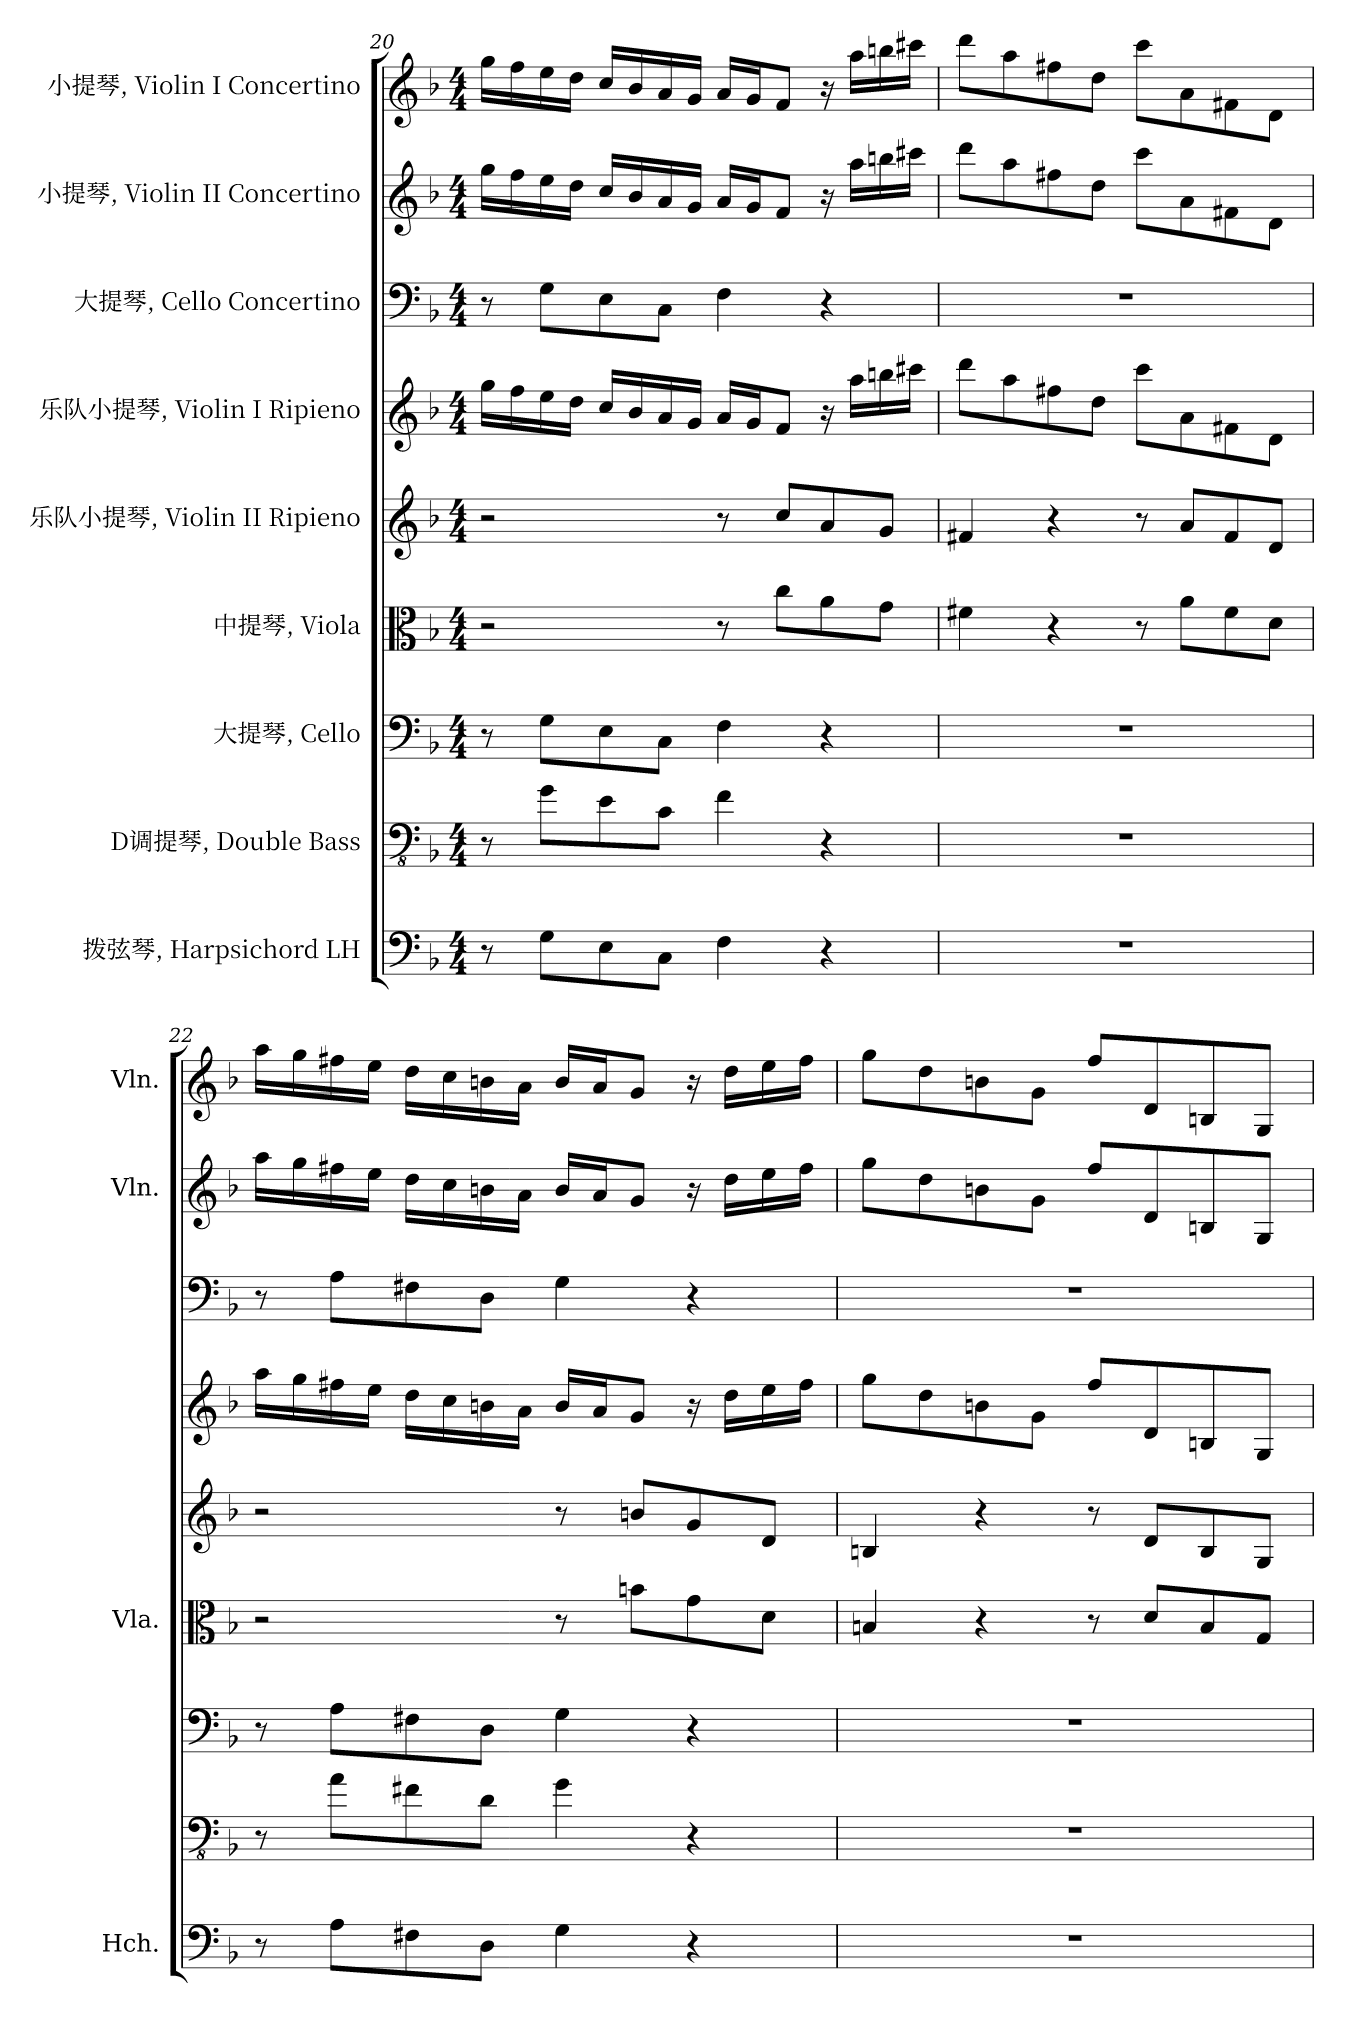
**kern	**kern	**kern	**kern	**kern	**kern	**kern	**kern	**kern
*part9	*part8	*part7	*part6	*part5	*part4	*part3	*part2	*part1
*staff9	*staff8	*staff7	*staff6	*staff5	*staff4	*staff3	*staff2	*staff1
*I"拨弦琴, Harpsichord LH	*I"D调提琴, Double Bass	*I"大提琴, Cello	*I"中提琴, Viola	*I"乐队小提琴, Violin II Ripieno	*I"乐队小提琴, Violin I Ripieno	*I"大提琴, Cello Concertino	*I"小提琴, Violin II Concertino	*I"小提琴, Violin I Concertino
*I'Hch.	*	*	*I'Vla.	*	*	*	*I'Vln.	*I'Vln.
*clefF4	*clefFv4	*clefF4	*clefC3	*clefG2	*clefG2	*clefF4	*clefG2	*clefG2
*	*ITrd7c12	*	*	*	*	*	*	*
*k[b-]	*k[b-]	*k[b-]	*k[b-]	*k[b-]	*k[b-]	*k[b-]	*k[b-]	*k[b-]
*M4/4	*M4/4	*M4/4	*M4/4	*M4/4	*M4/4	*M4/4	*M4/4	*M4/4
=20	=20	=20	=20	=20	=20	=20	=20	=20
8r	8r	8r	2r	2r	16gg\LL	8r	16gg\LL	16gg\LL
.	.	.	.	.	16ff\	.	16ff\	16ff\
8G\L	8GG\L	8G\L	.	.	16ee\	8G\L	16ee\	16ee\
.	.	.	.	.	16dd\JJ	.	16dd\JJ	16dd\JJ
8E\	8EE\	8E\	.	.	16cc/LL	8E\	16cc/LL	16cc/LL
.	.	.	.	.	16b-/	.	16b-/	16b-/
8C\J	8CC\J	8C\J	.	.	16a/	8C\J	16a/	16a/
.	.	.	.	.	16g/JJ	.	16g/JJ	16g/JJ
4F\	4FF\	4F\	8r	8r	16a/LL	4F\	16a/LL	16a/LL
.	.	.	.	.	16g/J	.	16g/J	16g/J
.	.	.	8cc\L	8cc/L	8f/J	.	8f/J	8f/J
4r	4r	4r	8a\	8a/	16r	4r	16r	16r
.	.	.	.	.	16aa\LL	.	16aa\LL	16aa\LL
.	.	.	8g\J	8g/J	16bbn\	.	16bbn\	16bbn\
.	.	.	.	.	16ccc#X\JJ	.	16ccc#X\JJ	16ccc#X\JJ
=21	=21	=21	=21	=21	=21	=21	=21	=21
1r	1r	1r	4f#X\	4f#X/	8ddd\L	1r	8ddd\L	8ddd\L
.	.	.	.	.	8aa\	.	8aa\	8aa\
.	.	.	4r	4r	8ff#X\	.	8ff#X\	8ff#X\
.	.	.	.	.	8dd\J	.	8dd\J	8dd\J
.	.	.	8r	8r	8ccc\L	.	8ccc\L	8ccc\L
.	.	.	8a\L	8a/L	8a\	.	8a\	8a\
.	.	.	8f#\	8f#/	8f#X\	.	8f#X\	8f#X\
.	.	.	8d\J	8d/J	8d\J	.	8d\J	8d\J
!!LO:PB:g=z
=22	=22	=22	=22	=22	=22	=22	=22	=22
8r	8r	8r	2r	2r	16aa\LL	8r	16aa\LL	16aa\LL
.	.	.	.	.	16gg\	.	16gg\	16gg\
8A\L	8AA\L	8A\L	.	.	16ff#X\	8A\L	16ff#X\	16ff#X\
.	.	.	.	.	16ee\JJ	.	16ee\JJ	16ee\JJ
8F#X\	8FF#X\	8F#X\	.	.	16dd\LL	8F#X\	16dd\LL	16dd\LL
.	.	.	.	.	16cc\	.	16cc\	16cc\
8D\J	8DD\J	8D\J	.	.	16bn\	8D\J	16bn\	16bn\
.	.	.	.	.	16a\JJ	.	16a\JJ	16a\JJ
4G\	4GG\	4G\	8r	8r	16b/LL	4G\	16b/LL	16b/LL
.	.	.	.	.	16a/J	.	16a/J	16a/J
.	.	.	8bn\L	8bn/L	8g/J	.	8g/J	8g/J
4r	4r	4r	8g\	8g/	16r	4r	16r	16r
.	.	.	.	.	16dd\LL	.	16dd\LL	16dd\LL
.	.	.	8d\J	8d/J	16ee\	.	16ee\	16ee\
.	.	.	.	.	16ff#\JJ	.	16ff#\JJ	16ff#\JJ
=23	=23	=23	=23	=23	=23	=23	=23	=23
1r	1r	1r	4Bn/	4Bn/	8gg\L	1r	8gg\L	8gg\L
.	.	.	.	.	8dd\	.	8dd\	8dd\
.	.	.	4r	4r	8bn\	.	8bn\	8bn\
.	.	.	.	.	8g\J	.	8g\J	8g\J
.	.	.	8r	8r	8ff/L	.	8ff/L	8ff/L
.	.	.	8d/L	8d/L	8d/	.	8d/	8d/
.	.	.	8B/	8B/	8Bn/	.	8Bn/	8Bn/
.	.	.	8G/J	8G/J	8G/J	.	8G/J	8G/J
=	=	=	=	=	=	=	=	=
*-	*-	*-	*-	*-	*-	*-	*-	*-
